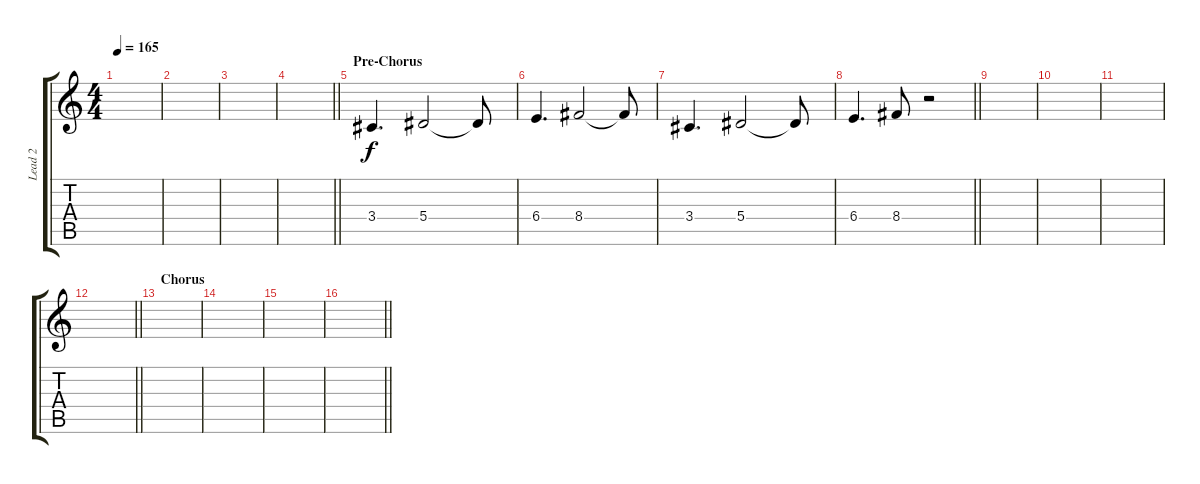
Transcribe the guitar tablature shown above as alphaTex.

\track ("Lead 2" "Lead 2") {instrument distortionguitar}
\staff {score tabs}
\tuning (C4 G3 Eb3 Bb2 F2 C2) {hide}
\ts (4 4)
\tempo 165
\clef g2
\ks c
|
|
|
\barLineRight lightlight
|
\section ("" "Pre-Chorus")
3.4.4{d} 5.4.2 5.4{t}.8 |
6.4.4{d} 8.4.2 8.4{t}.8 |
3.4.4{d} 5.4.2 5.4{t}.8 |
\barLineRight lightlight
6.4.4{d} 8.4.8 r.2 |
|
|
|
\barLineRight lightlight
|
\section ("" "Chorus")
|
|
|
\barLineRight lightlight
